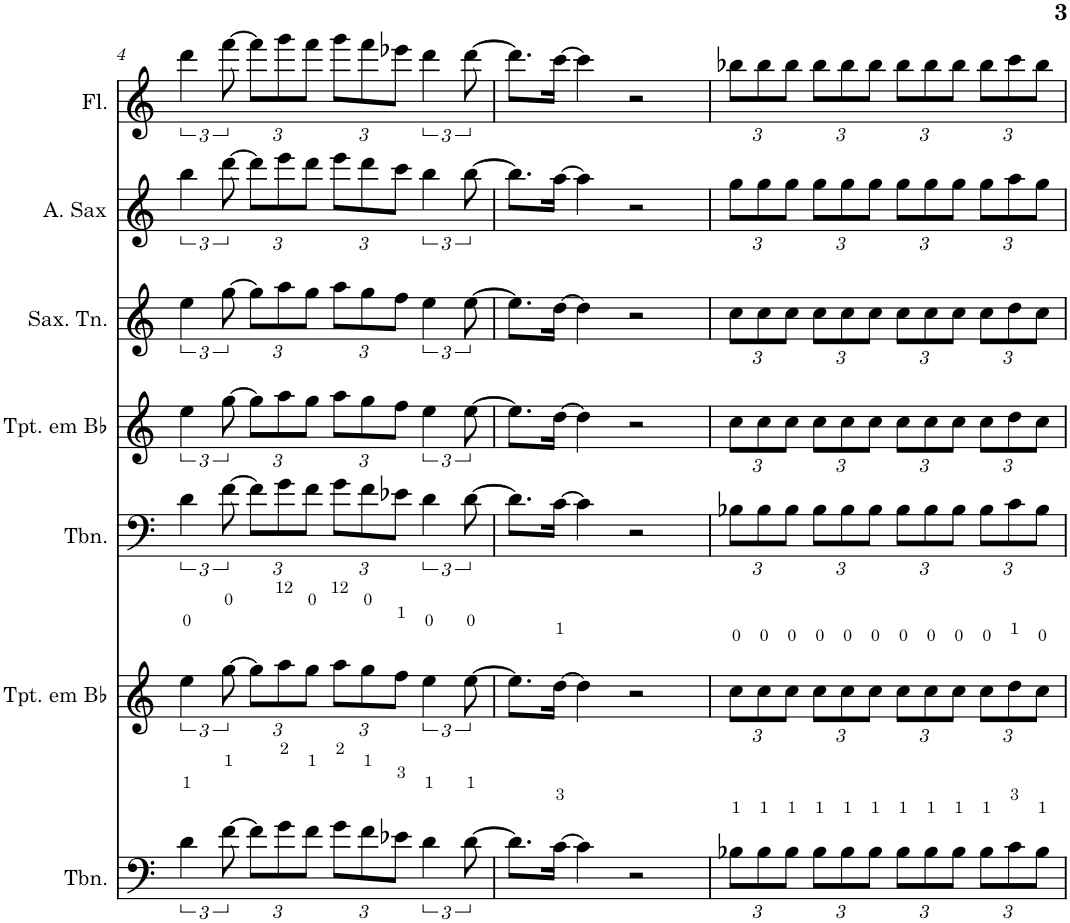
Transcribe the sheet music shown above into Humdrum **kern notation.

**kern	**kern	**kern	**kern	**kern	**kern	**kern
*part7	*part6	*part5	*part4	*part3	*part2	*part1
*staff7	*staff6	*staff5	*staff4	*staff3	*staff2	*staff1
*I"Trombone	*I"Trompete em Bb	*I"Trombone	*I"Trompete em Bb	*I"Saxofone Tenor	*I"Saxofone Alto	*I"Flauta Transversal
*I'Tbn.	*I'Tpt. em Bb	*I'Tbn.	*I'Tpt. em Bb	*I'Sax. Tn.	*	*I'Fl.
!!LO:PB:g=z
*clefF4	*clefG2	*clefF4	*clefG2	*clefG2	*clefG2	*clefG2
*	*Trd1c2	*	*Trd1c2	*Trd8c14	*Trd5c9	*
*k[]	*k[]	*k[]	*k[]	*k[]	*k[]	*k[]
*M4/4	*M4/4	*M4/4	*M4/4	*M4/4	*M4/4	*M4/4
=4	=4	=4	=4	=4	=4	=4
6d\	6ee\	6d\	6ee\	6ee\	6bb\	6ddd\
[12f\	[12gg\	[12f\	[12gg\	[12gg\	[12ddd\	[12fff\
*Xbrackettup	*Xbrackettup	*Xbrackettup	*Xbrackettup	*Xbrackettup	*Xbrackettup	*Xbrackettup
12f\L]	12gg\L]	12f\L]	12gg\L]	12gg\L]	12ddd\L]	12fff\L]
12g\	12aa\	12g\	12aa\	12aa\	12eee\	12ggg\
12f\J	12gg\J	12f\J	12gg\J	12gg\J	12ddd\J	12fff\J
12g\L	12aa\L	12g\L	12aa\L	12aa\L	12eee\L	12ggg\L
12f\	12gg\	12f\	12gg\	12gg\	12ddd\	12fff\
12e-X\J	12ff\J	12e-X\J	12ff\J	12ff\J	12ccc\J	12eee-X\J
*brackettup	*brackettup	*brackettup	*brackettup	*brackettup	*brackettup	*brackettup
6d\	6ee\	6d\	6ee\	6ee\	6bb\	6ddd\
[12d\	[12ee\	[12d\	[12ee\	[12ee\	[12bb\	[12ddd\
=5	=5	=5	=5	=5	=5	=5
8.d\L]	8.ee\L]	8.d\L]	8.ee\L]	8.ee\L]	8.bb\L]	8.ddd\L]
[16c\Jk	[16dd\Jk	[16c\Jk	[16dd\Jk	[16dd\Jk	[16aa\Jk	[16ccc\Jk
4c\]	4dd\]	4c\]	4dd\]	4dd\]	4aa\]	4ccc\]
2r	2r	2r	2r	2r	2r	2r
=6	=6	=6	=6	=6	=6	=6
*Xbrackettup	*Xbrackettup	*Xbrackettup	*Xbrackettup	*Xbrackettup	*Xbrackettup	*Xbrackettup
12B-X\L	12cc\L	12B-X\L	12cc\L	12cc\L	12gg\L	12bb-X\L
12B-\	12cc\	12B-\	12cc\	12cc\	12gg\	12bb-\
12B-\J	12cc\J	12B-\J	12cc\J	12cc\J	12gg\J	12bb-\J
12B-\L	12cc\L	12B-\L	12cc\L	12cc\L	12gg\L	12bb-\L
12B-\	12cc\	12B-\	12cc\	12cc\	12gg\	12bb-\
12B-\J	12cc\J	12B-\J	12cc\J	12cc\J	12gg\J	12bb-\J
12B-\L	12cc\L	12B-\L	12cc\L	12cc\L	12gg\L	12bb-\L
12B-\	12cc\	12B-\	12cc\	12cc\	12gg\	12bb-\
12B-\J	12cc\J	12B-\J	12cc\J	12cc\J	12gg\J	12bb-\J
12B-\L	12cc\L	12B-\L	12cc\L	12cc\L	12gg\L	12bb-\L
12c\	12dd\	12c\	12dd\	12dd\	12aa\	12ccc\
12B-\J	12cc\J	12B-\J	12cc\J	12cc\J	12gg\J	12bb-\J
=	=	=	=	=	=	=
*-	*-	*-	*-	*-	*-	*-
